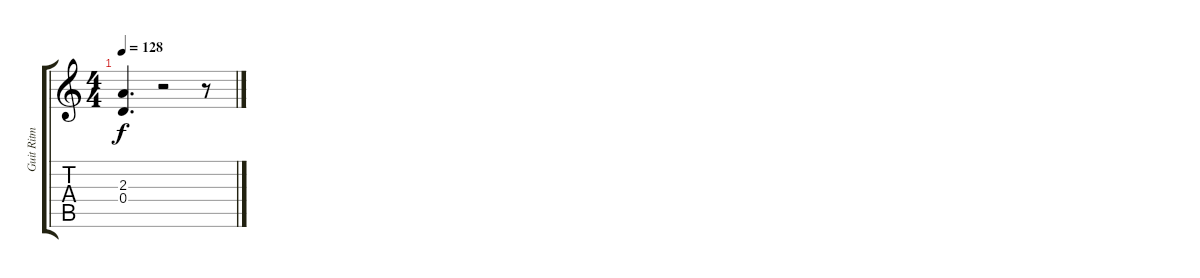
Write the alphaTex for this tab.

\track ("Guit Ritm" "Guit Ritm") {instrument distortionguitar}
\staff {score tabs}
\tuning (E4 B3 G3 D3 A2 E2) {hide}
\ts (4 4)
\tempo 128
\clef g2
\ks c
(2.3 0.4).4{d dy f} r.2 r.8
